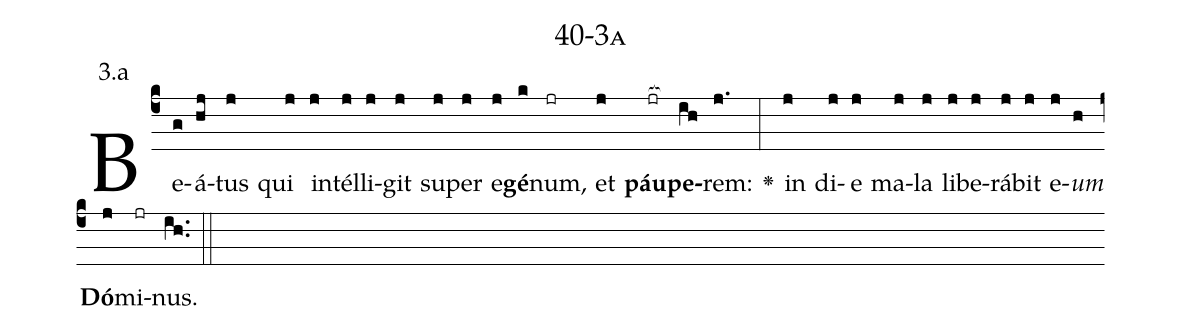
name: 40-3a;
annotation: 3.a;
%%
(c4)Be(g)á(hj)tus(j) qui(j) in(j)tél(j)li(j)git(j) su(j)per(j) e(j)<b>gé</b>(k)num,(jr) et(j) <b>páu</b>(jr[ocb:1{])<b>pe</b>(ih[ocb:0}])rem:(j.) <v>\greheightstar</v>(:) in(j) di(j)e(j) ma(j)la(j) li(j)be(j)rá(j)bit(j) e(j)<i>um</i>(h) <b>Dó</b>(j)mi(jr)nus.(ih..) (::)


%E(j) u(j) o(j) u(h) a(j) e.(ih..) (::)
